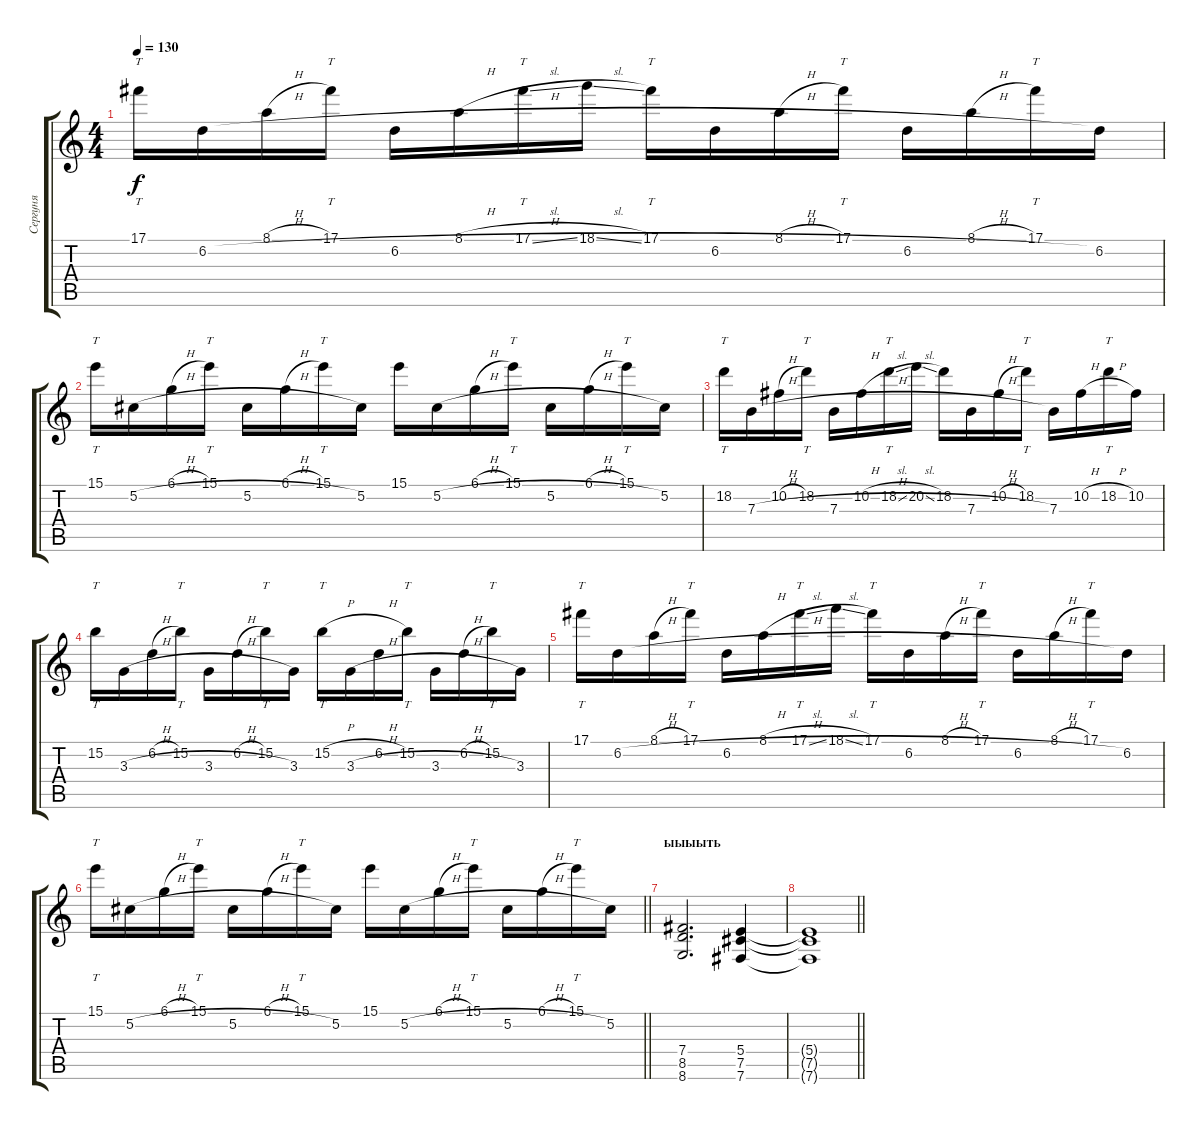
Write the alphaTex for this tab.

\track ("Сергуня" "Сергуня") {instrument distortionguitar}
\staff {score tabs}
\tuning (Db4 Ab3 E3 B2 Gb2 B1) {hide}
\ts (4 4)
\tempo 130
\clef g2
\ks c
17.1.16{tt dy f} 6.2{h}.16 8.1{h}.16 17.1.16{tt} 6.2{h}.16 8.1{h}.16 17.1{sl}.16{tt} 18.1{sl}.16 17.1.16{tt} 6.2{h}.16 8.1{h}.16 17.1.16{tt} 6.2{h}.16 8.1{h}.16 17.1.16{tt} 6.2.16 |
15.1.16{tt} 5.2{h}.16 6.1{h}.16 15.1.16{tt} 5.2{h}.16 6.1{h}.16 15.1.16{tt} 5.2.16 15.1.16 5.2{h}.16 6.1{h}.16 15.1.16{tt} 5.2{h}.16 6.1{h}.16 15.1.16{tt} 5.2.16 |
18.2.16{tt} 7.3{h}.16 10.2{h}.16 18.2.16{tt} 7.3{h}.16 10.2{h}.16 18.2{sl}.16{tt} 20.2{sl}.16 18.2.16 7.3{h}.16 10.2{h}.16 18.2.16{tt} 7.3.16 10.2{h}.16 18.2{h}.16{tt} 10.2.16 |
15.2.16{tt} 3.3{h}.16 6.2{h}.16 15.2.16{tt} 3.3{h}.16 6.2{h}.16 15.2.16{tt} 3.3.16 15.2{h}.16{tt} 3.3{h}.16 6.2{h}.16 15.2.16{tt} 3.3{h}.16 6.2{h}.16 15.2.16{tt} 3.3.16 |
17.1.16{tt} 6.2{h}.16 8.1{h}.16 17.1.16{tt} 6.2{h}.16 8.1{h}.16 17.1{sl}.16{tt} 18.1{sl}.16 17.1.16{tt} 6.2{h}.16 8.1{h}.16 17.1.16{tt} 6.2{h}.16 8.1{h}.16 17.1.16{tt} 6.2.16 |
\barLineRight lightlight
15.1.16{tt} 5.2{h}.16 6.1{h}.16 15.1.16{tt} 5.2{h}.16 6.1{h}.16 15.1.16{tt} 5.2.16 15.1.16 5.2{h}.16 6.1{h}.16 15.1.16{tt} 5.2{h}.16 6.1{h}.16 15.1.16{tt} 5.2.16 |
\section ("" "ыыыыть")
(7.4 8.5 8.6).2{d} (5.4 7.5 7.6).4 |
\barLineRight lightlight
(5.4{t} 7.5{t} 7.6{t}).1
